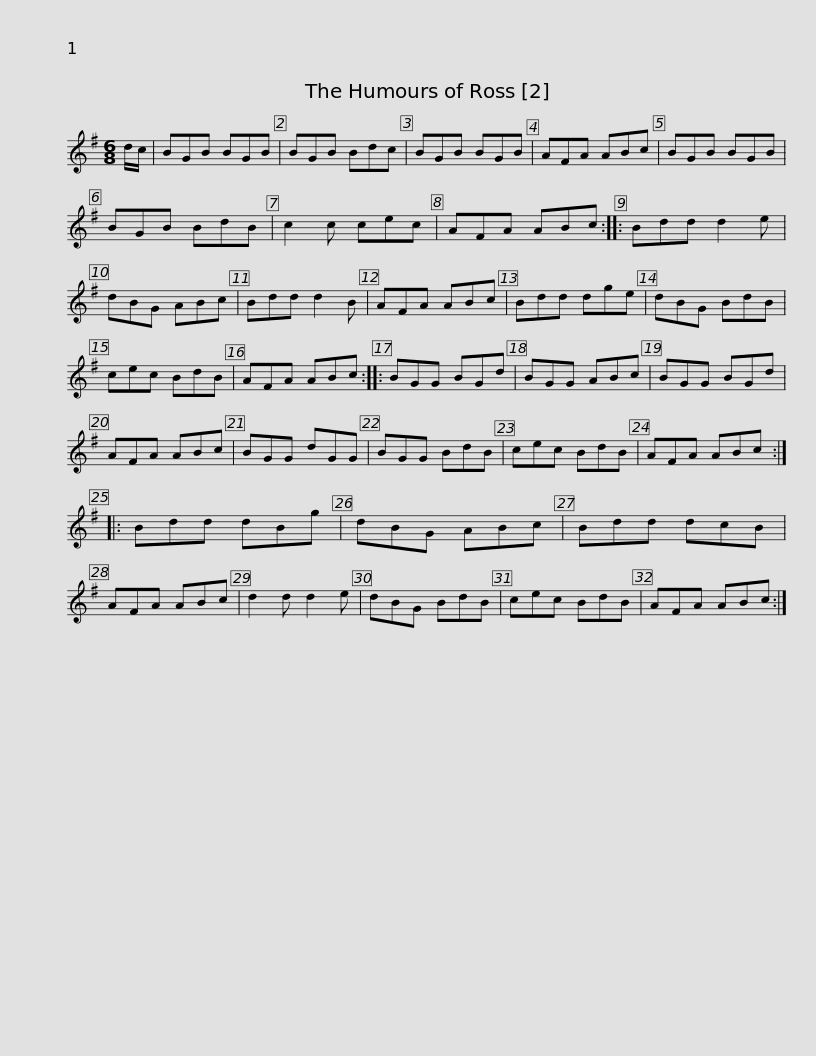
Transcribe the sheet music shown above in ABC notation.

X:1
L:1/8
M:6/8
I:linebreak $
K:G
V:1 treble
V:1
 d/c/ | BGB BGB | BGB Bdc | BGB BGB | AFA ABc | %5
 BGB BGB | BGB BdB | c2 c cec |$ AFA ABc :: Bdd d2 e | %10
 dBG ABc | Bdd d2 B | AFA ABc | Bdd dge | dBG BdB |$ %15
 cec BdB | AFA ABc :: BGG BGd | BGG ABc | BGG BGd | %20
 AFA ABc | BGG dGG |$ BGG BdB | cec BdB | AFA ABc :: %25
 Bdd dBg | dBG ABc | Bdd dcB | AFA ABc |$ d2 d d2 e | %30
 dBG BdB | cec BdB | AFA ABc :| %33
